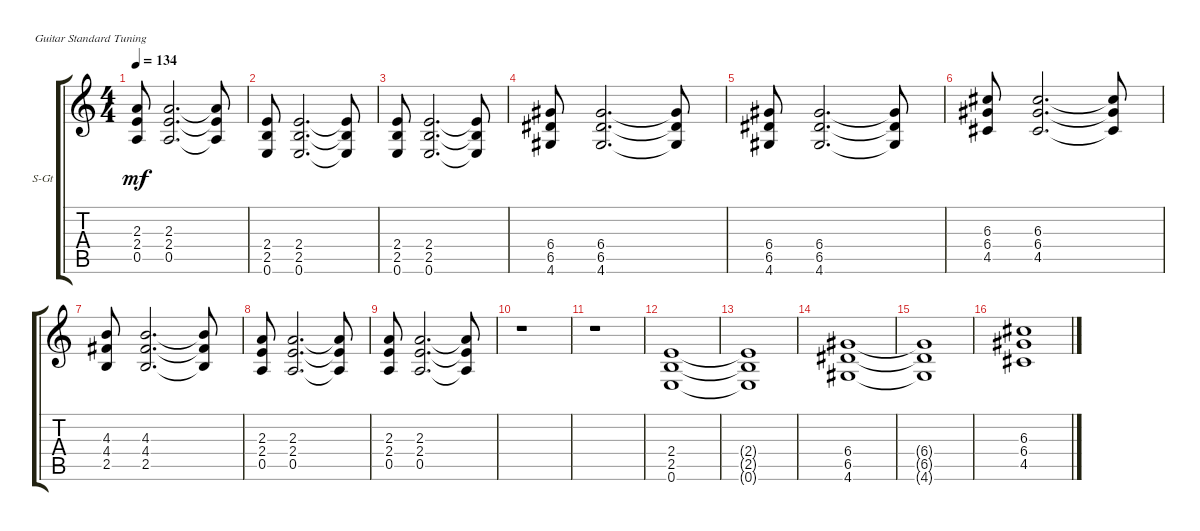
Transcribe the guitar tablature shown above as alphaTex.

\defaultSystemsLayout 4
\bracketExtendMode groupsimilarinstruments
\firstSystemTrackNameOrientation horizontal
\otherSystemsTrackNameOrientation horizontal
\track ("Steel Guitar" "S-Gt") {mute instrument acousticguitarsteel}
\staff {score tabs}
\tuning (E4 B3 G3 D3 A2 E2)
\ts (4 4)
\tempo 134
\clef g2
\ks c
(0.5 2.4 2.3).8{dy mf} (0.5 2.4 2.3).2{d} (0.5{t} 2.4{t} 2.3{t}).8 |
(0.6 2.5 2.4).8 (0.6 2.5 2.4).2{d} (0.6{t} 2.5{t} 2.4{t}).8 |
(0.6 2.5 2.4).8 (0.6 2.5 2.4).2{d} (0.6{t} 2.5{t} 2.4{t}).8 |
(4.6 6.5 6.4).8 (4.6 6.5 6.4).2{d} (4.6{t} 6.5{t} 6.4{t}).8 |
(4.6 6.5 6.4).8 (4.6 6.5 6.4).2{d} (4.6{t} 6.5{t} 6.4{t}).8 |
(4.5 6.4 6.3).8 (4.5 6.4 6.3).2{d} (4.5{t} 6.4{t} 6.3{t}).8 |
(2.5 4.4 4.3).8 (2.5 4.4 4.3).2{d} (2.5{t} 4.4{t} 4.3{t}).8 |
(0.5 2.4 2.3).8 (0.5 2.4 2.3).2{d} (0.5{t} 2.4{t} 2.3{t}).8 |
(0.5 2.4 2.3).8 (0.5 2.4 2.3).2{d} (0.5{t} 2.4{t} 2.3{t}).8 |
r.1 |
r.1 |
(0.6 2.5 2.4).1 |
(0.6{t} 2.5{t} 2.4{t}).1 |
(4.6 6.5 6.4).1 |
(4.6{t} 6.5{t} 6.4{t}).1 |
(4.5 6.4 6.3).1
